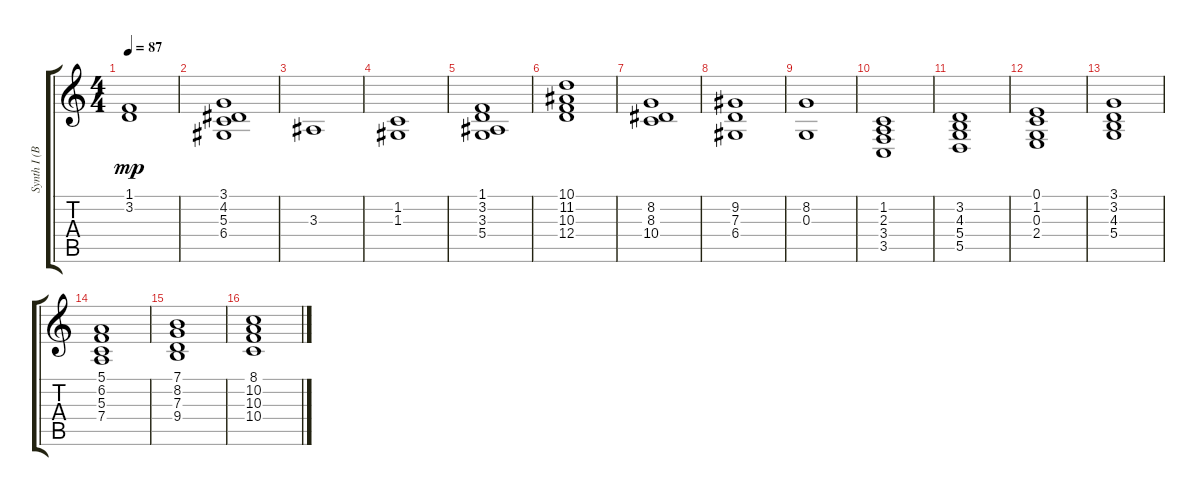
\track ("Synth I (Banks)" "Synth I (B") {instrument synthstrings1}
\staff {score tabs}
\tuning (E4 B3 G3 D3 A2 E2) {hide}
\ts (4 4)
\tempo 87
\clef g2
\ks c
(1.1 3.2).1{dy mp} |
(3.1 4.2 5.3 6.4).1 |
3.3.1 |
(1.2 1.3).1 |
(1.1 3.2 3.3 5.4).1 |
(10.1 11.2 10.3 12.4).1 |
(8.2 8.3 10.4).1 |
(9.2 7.3 6.4).1 |
(8.2 0.3).1 |
(1.2 2.3 3.4 3.5).1 |
(3.2 4.3 5.4 5.5).1 |
(0.1 1.2 0.3 2.4).1 |
(3.1 3.2 4.3 5.4).1 |
(5.1 6.2 5.3 7.4).1 |
(7.1 8.2 7.3 9.4).1 |
(8.1 10.2 10.3 10.4).1
